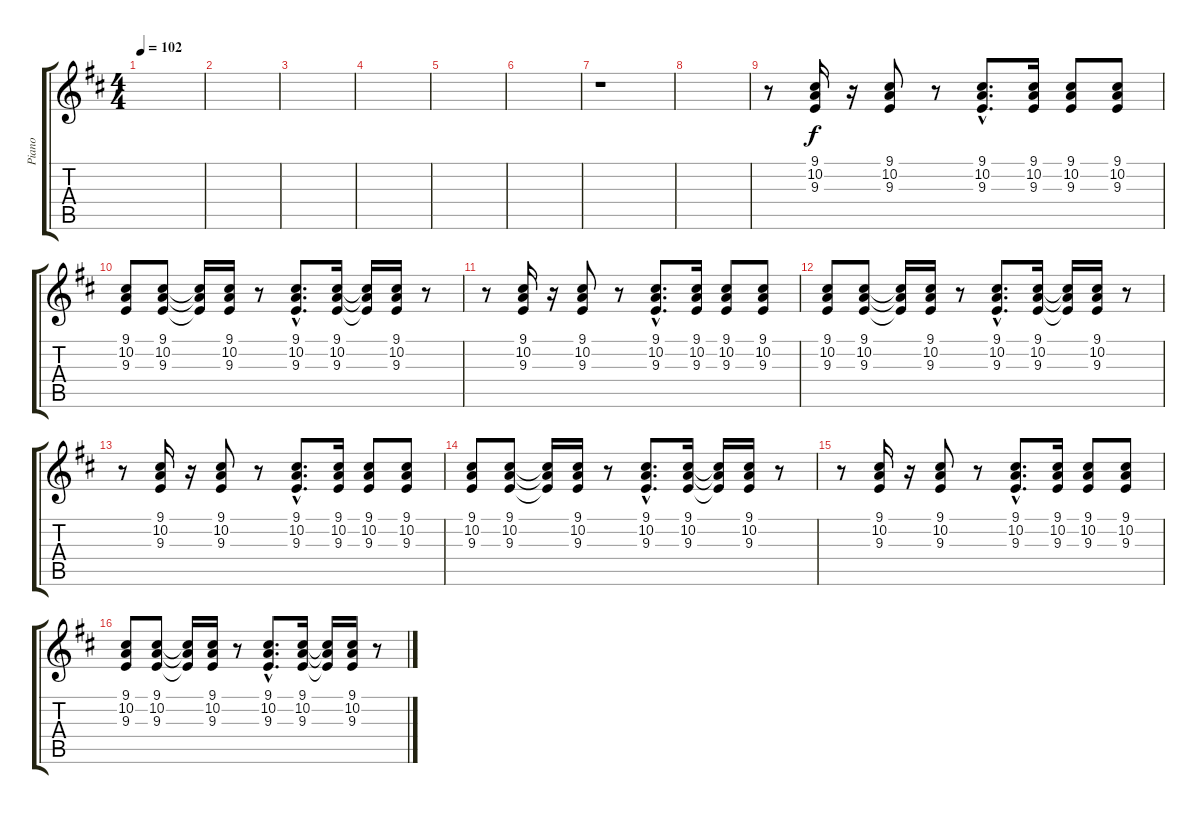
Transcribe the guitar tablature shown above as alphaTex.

\track ("Piano" "Piano") {instrument acousticgrandpiano}
\staff {score tabs}
\tuning (E4 B3 G3 D3 A2 E2) {hide}
\ts (4 4)
\tempo 102
\clef g2
\ks d
|
|
|
|
|
|
r.1 |
|
r.8 (9.1 10.2 9.3).16 r.16 (9.1 10.2 9.3).8 r.8 (9.1{hac} 10.2{hac} 9.3{hac}).8{d} (9.1 10.2 9.3).16 (9.1 10.2 9.3).8 (9.1 10.2 9.3).8 |
(9.1 10.2 9.3).8 (9.1 10.2 9.3).8 (9.1{t} 10.2{t} 9.3{t}).16 (9.1 10.2 9.3).16 r.8 (9.1{hac} 10.2{hac} 9.3{hac}).8{d} (9.1 10.2 9.3).16 (9.1{t} 10.2{t} 9.3{t}).16 (9.1 10.2 9.3).16 r.8 |
r.8 (9.1 10.2 9.3).16 r.16 (9.1 10.2 9.3).8 r.8 (9.1{hac} 10.2{hac} 9.3{hac}).8{d} (9.1 10.2 9.3).16 (9.1 10.2 9.3).8 (9.1 10.2 9.3).8 |
(9.1 10.2 9.3).8 (9.1 10.2 9.3).8 (9.1{t} 10.2{t} 9.3{t}).16 (9.1 10.2 9.3).16 r.8 (9.1{hac} 10.2{hac} 9.3{hac}).8{d} (9.1 10.2 9.3).16 (9.1{t} 10.2{t} 9.3{t}).16 (9.1 10.2 9.3).16 r.8 |
r.8 (9.1 10.2 9.3).16 r.16 (9.1 10.2 9.3).8 r.8 (9.1{hac} 10.2{hac} 9.3{hac}).8{d} (9.1 10.2 9.3).16 (9.1 10.2 9.3).8 (9.1 10.2 9.3).8 |
(9.1 10.2 9.3).8 (9.1 10.2 9.3).8 (9.1{t} 10.2{t} 9.3{t}).16 (9.1 10.2 9.3).16 r.8 (9.1{hac} 10.2{hac} 9.3{hac}).8{d} (9.1 10.2 9.3).16 (9.1{t} 10.2{t} 9.3{t}).16 (9.1 10.2 9.3).16 r.8 |
r.8 (9.1 10.2 9.3).16 r.16 (9.1 10.2 9.3).8 r.8 (9.1{hac} 10.2{hac} 9.3{hac}).8{d} (9.1 10.2 9.3).16 (9.1 10.2 9.3).8 (9.1 10.2 9.3).8 |
(9.1 10.2 9.3).8 (9.1 10.2 9.3).8 (9.1{t} 10.2{t} 9.3{t}).16 (9.1 10.2 9.3).16 r.8 (9.1{hac} 10.2{hac} 9.3{hac}).8{d} (9.1 10.2 9.3).16 (9.1{t} 10.2{t} 9.3{t}).16 (9.1 10.2 9.3).16 r.8
